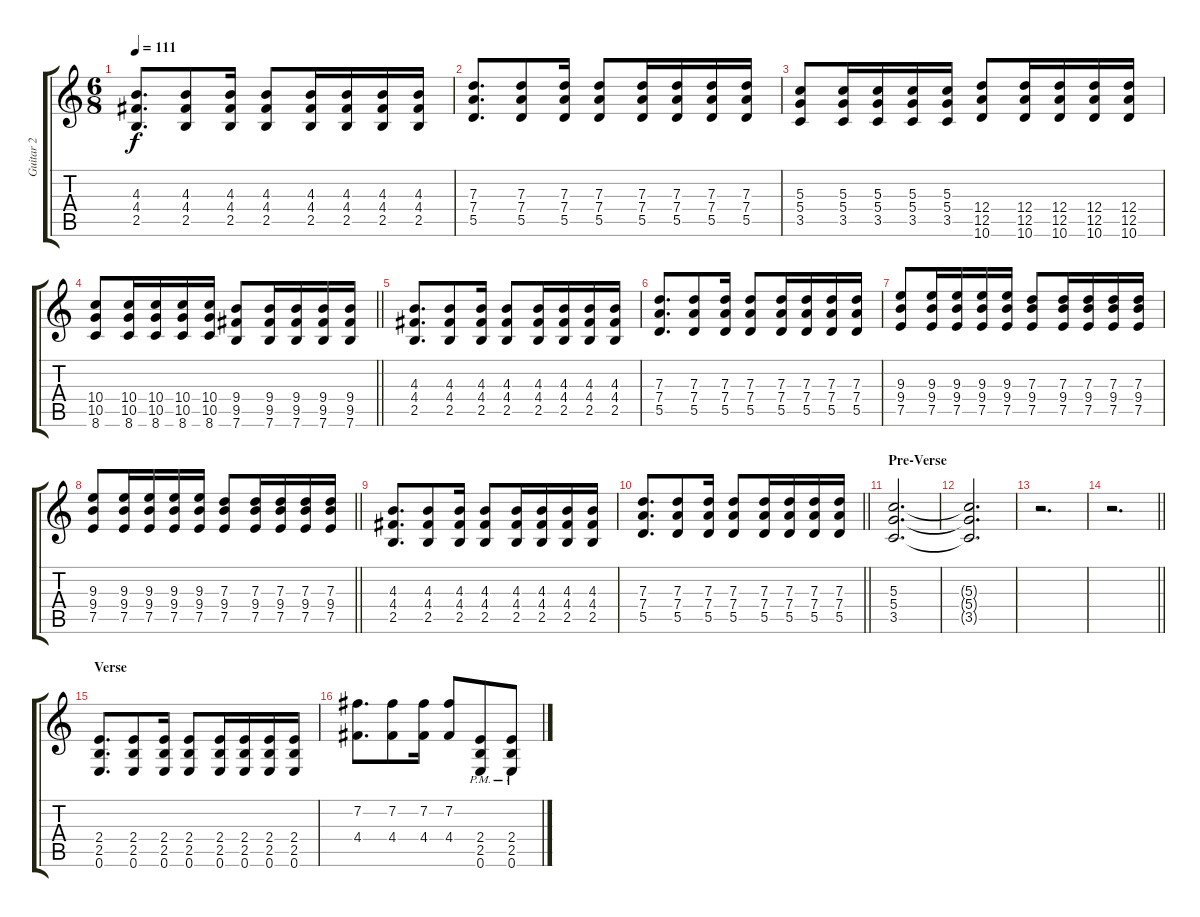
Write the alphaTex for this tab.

\track ("Guitar 2" "Guitar 2") {instrument electricguitarjazz}
\staff {score tabs}
\tuning (E4 B3 G3 D3 A2 E2) {hide}
\ts (6 8)
\tempo 111
\clef g2
\ks c
(4.3 4.4 2.5).8{d dy f} (4.3 4.4 2.5).8 (4.3 4.4 2.5).16 (4.3 4.4 2.5).8 (4.3 4.4 2.5).16 (4.3 4.4 2.5).16 (4.3 4.4 2.5).16 (4.3 4.4 2.5).16 |
(7.3 7.4 5.5).8{d} (7.3 7.4 5.5).8 (7.3 7.4 5.5).16 (7.3 7.4 5.5).8 (7.3 7.4 5.5).16 (7.3 7.4 5.5).16 (7.3 7.4 5.5).16 (7.3 7.4 5.5).16 |
(5.3 5.4 3.5).8 (5.3 5.4 3.5).16 (5.3 5.4 3.5).16 (5.3 5.4 3.5).16 (5.3 5.4 3.5).16 (12.4 12.5 10.6).8 (12.4 12.5 10.6).16 (12.4 12.5 10.6).16 (12.4 12.5 10.6).16 (12.4 12.5 10.6).16 |
\barLineRight lightlight
(10.4 10.5 8.6).8 (10.4 10.5 8.6).16 (10.4 10.5 8.6).16 (10.4 10.5 8.6).16 (10.4 10.5 8.6).16 (9.4 9.5 7.6).8 (9.4 9.5 7.6).16 (9.4 9.5 7.6).16 (9.4 9.5 7.6).16 (9.4 9.5 7.6).16 |
(4.3 4.4 2.5).8{d} (4.3 4.4 2.5).8 (4.3 4.4 2.5).16 (4.3 4.4 2.5).8 (4.3 4.4 2.5).16 (4.3 4.4 2.5).16 (4.3 4.4 2.5).16 (4.3 4.4 2.5).16 |
(7.3 7.4 5.5).8{d} (7.3 7.4 5.5).8 (7.3 7.4 5.5).16 (7.3 7.4 5.5).8 (7.3 7.4 5.5).16 (7.3 7.4 5.5).16 (7.3 7.4 5.5).16 (7.3 7.4 5.5).16 |
(9.3 9.4 7.5).8 (9.3 9.4 7.5).16 (9.3 9.4 7.5).16 (9.3 9.4 7.5).16 (9.3 9.4 7.5).16 (7.3 9.4 7.5).8 (7.3 9.4 7.5).16 (7.3 9.4 7.5).16 (7.3 9.4 7.5).16 (7.3 9.4 7.5).16 |
\barLineRight lightlight
(9.3 9.4 7.5).8 (9.3 9.4 7.5).16 (9.3 9.4 7.5).16 (9.3 9.4 7.5).16 (9.3 9.4 7.5).16 (7.3 9.4 7.5).8 (7.3 9.4 7.5).16 (7.3 9.4 7.5).16 (7.3 9.4 7.5).16 (7.3 9.4 7.5).16 |
(4.3 4.4 2.5).8{d} (4.3 4.4 2.5).8 (4.3 4.4 2.5).16 (4.3 4.4 2.5).8 (4.3 4.4 2.5).16 (4.3 4.4 2.5).16 (4.3 4.4 2.5).16 (4.3 4.4 2.5).16 |
\barLineRight lightlight
(7.3 7.4 5.5).8{d} (7.3 7.4 5.5).8 (7.3 7.4 5.5).16 (7.3 7.4 5.5).8 (7.3 7.4 5.5).16 (7.3 7.4 5.5).16 (7.3 7.4 5.5).16 (7.3 7.4 5.5).16 |
\section ("" "Pre-Verse")
(5.3 5.4 3.5).2{d} |
(5.3{t} 5.4{t} 3.5{t}).2{d} |
r.2{d} |
\barLineRight lightlight
r.2{d} |
\section ("" "Verse")
(2.4 2.5 0.6).8{d} (2.4 2.5 0.6).8 (2.4 2.5 0.6).16 (2.4 2.5 0.6).8 (2.4 2.5 0.6).16 (2.4 2.5 0.6).16 (2.4 2.5 0.6).16 (2.4 2.5 0.6).16 |
(7.2 4.4).8{d} (7.2 4.4).8 (7.2 4.4).16 (7.2 4.4).8 (2.4{pm} 2.5{pm} 0.6{pm}).8 (2.4{pm} 2.5{pm} 0.6{pm}).8
